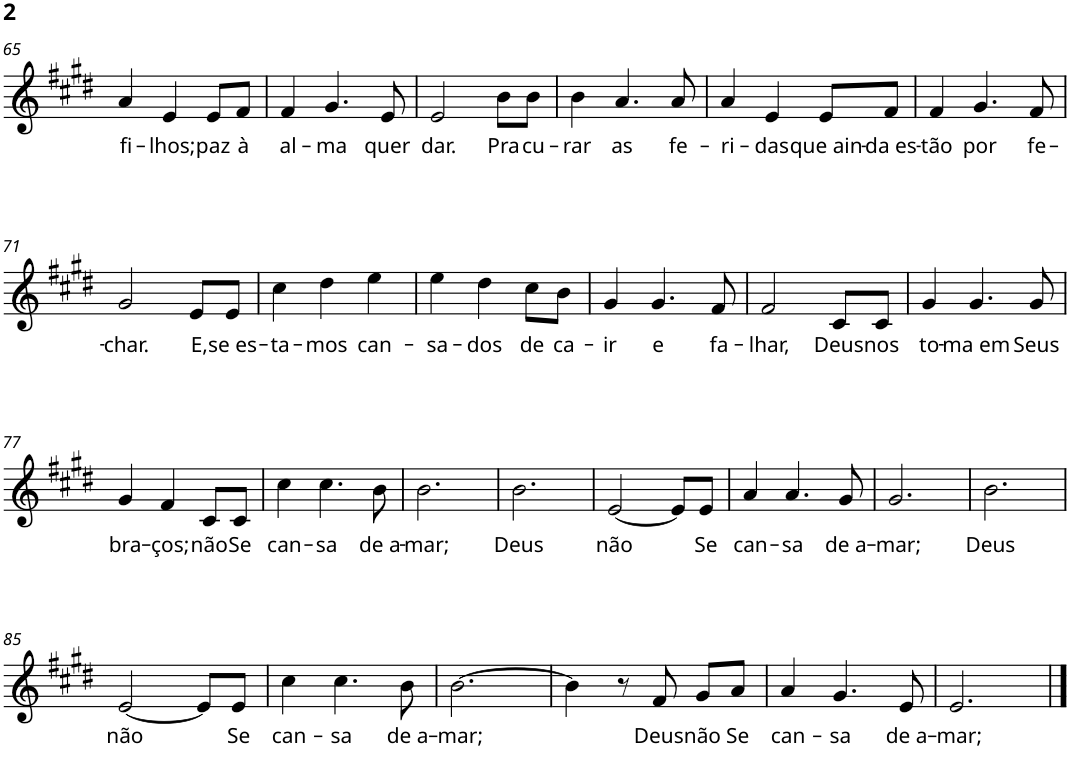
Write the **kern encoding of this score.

**kern	**text
*part1	*part1
*staff1	*staff1
*I"Trompete em Bb	*
*I'Tpt. em Bb	*
!!LO:PB:g=z
*clefG2	*
*Trd1c2	*
*k[f#c#g#d#]	*
*M3/4	*
=65	=65
!	!LO:LY:b
4a/	fi-
!	!LO:LY:b
4e/	-lhos;
!	!LO:LY:b
8e/L	paz
!	!LO:LY:b
8f#/J	à
=66	=66
!	!LO:LY:b
4f#/	al-
!	!LO:LY:b
4.g#/	-ma
!	!LO:LY:b
8e/	quer
=67	=67
!	!LO:LY:b
2e/	dar.
!	!LO:LY:b
8b\L	Pra
!	!LO:LY:b
8b\J	cu-
=68	=68
!	!LO:LY:b
4b\	-rar
!	!LO:LY:b
4.a/	as
!	!LO:LY:b
8a/	fe-
=69	=69
!	!LO:LY:b
4a/	-ri-
!	!LO:LY:b
4e/	-das
!	!LO:LY:b
8e/L	que ain-
!	!LO:LY:b
8f#/J	-da es-
=70	=70
!	!LO:LY:b
4f#/	-tão
!	!LO:LY:b
4.g#/	por
!	!LO:LY:b
8f#/	fe-
!!LO:LB:g=z
=71	=71
!	!LO:LY:b
2g#/	-char.
!	!LO:LY:b
8e/L	E,
!	!LO:LY:b
8e/J	se es-
=72	=72
!	!LO:LY:b
4cc#\	-ta-
!	!LO:LY:b
4dd#\	-mos
!	!LO:LY:b
4ee\	can-
=73	=73
!	!LO:LY:b
4ee\	-sa-
!	!LO:LY:b
4dd#\	-dos
!	!LO:LY:b
8cc#\L	de
!	!LO:LY:b
8b\J	ca-
=74	=74
!	!LO:LY:b
4g#/	-ir
!	!LO:LY:b
4.g#/	e
!	!LO:LY:b
8f#/	fa-
=75	=75
!	!LO:LY:b
2f#/	-lhar,
!	!LO:LY:b
8c#/L	Deus
!	!LO:LY:b
8c#/J	nos
=76	=76
!	!LO:LY:b
4g#/	to-
!	!LO:LY:b
4.g#/	-ma em
!	!LO:LY:b
8g#/	Seus
!!LO:LB:g=z
=77	=77
!	!LO:LY:b
4g#/	bra-
!	!LO:LY:b
4f#/	-ços;
!	!LO:LY:b
8c#/L	não
!	!LO:LY:b
8c#/J	Se
=78	=78
!	!LO:LY:b
4cc#\	can-
!	!LO:LY:b
4.cc#\	-sa
!	!LO:LY:b
8b\	de a-
=79	=79
!	!LO:LY:b
2.b\	-mar;
=80	=80
!	!LO:LY:b
2.b\	Deus
=81	=81
!	!LO:LY:b
[2e/	não
8e/L]	.
!	!LO:LY:b
8e/J	Se
=82	=82
!	!LO:LY:b
4a/	can-
!	!LO:LY:b
4.a/	-sa
!	!LO:LY:b
8g#/	de a-
=83	=83
!	!LO:LY:b
2.g#/	-mar;
=84	=84
!	!LO:LY:b
2.b\	Deus
!!LO:LB:g=z
=85	=85
!	!LO:LY:b
[2e/	não
8e/L]	.
!	!LO:LY:b
8e/J	Se
=86	=86
!	!LO:LY:b
4cc#\	can-
!	!LO:LY:b
4.cc#\	-sa
!	!LO:LY:b
8b\	de a-
=87	=87
!	!LO:LY:b
[2.b\	-mar;
=88	=88
4b\]	.
8r	.
!	!LO:LY:b
8f#/	Deus
!	!LO:LY:b
8g#/L	não
!	!LO:LY:b
8a/J	Se
=89	=89
!	!LO:LY:b
4a/	can-
!	!LO:LY:b
4.g#/	-sa
!	!LO:LY:b
8e/	de a-
=90	=90
!	!LO:LY:b
2.e/	-mar;
==	==
*-	*-
